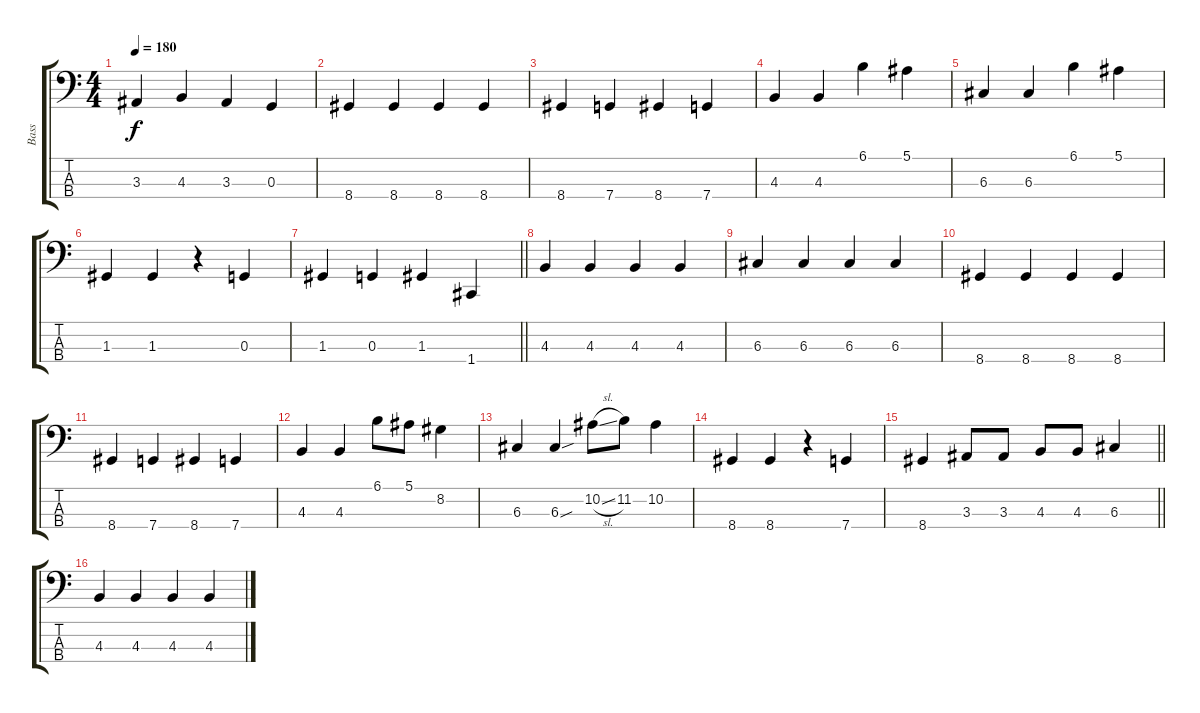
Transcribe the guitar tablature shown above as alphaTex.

\track ("Bass" "Bass") {instrument electricbasspick}
\staff {score tabs}
\tuning (F2 C2 G1 C1) {hide}
\ts (4 4)
\tempo 180
\clef f4
\ks c
3.3.4{dy f} 4.3.4 3.3.4 0.3.4 |
8.4.4 8.4.4 8.4.4 8.4.4 |
8.4.4 7.4.4 8.4.4 7.4.4 |
4.3.4 4.3.4 6.1.4 5.1.4 |
6.3.4 6.3.4 6.1.4 5.1.4 |
1.3.4 1.3.4 r.4 0.3.4 |
\barLineRight lightlight
1.3.4 0.3.4 1.3.4 1.4.4 |
4.3.4 4.3.4 4.3.4 4.3.4 |
6.3.4 6.3.4 6.3.4 6.3.4 |
8.4.4 8.4.4 8.4.4 8.4.4 |
8.4.4 7.4.4 8.4.4 7.4.4 |
4.3.4 4.3.4 6.1.8 5.1.8 8.2.4 |
6.3.4 6.3{sou}.4 10.2{sl}.8 11.2.8 10.2.4 |
8.4.4 8.4.4 r.4 7.4.4 |
\barLineRight lightlight
8.4.4 3.3.8 3.3.8 4.3.8 4.3.8 6.3.4 |
4.3.4 4.3.4 4.3.4 4.3.4
